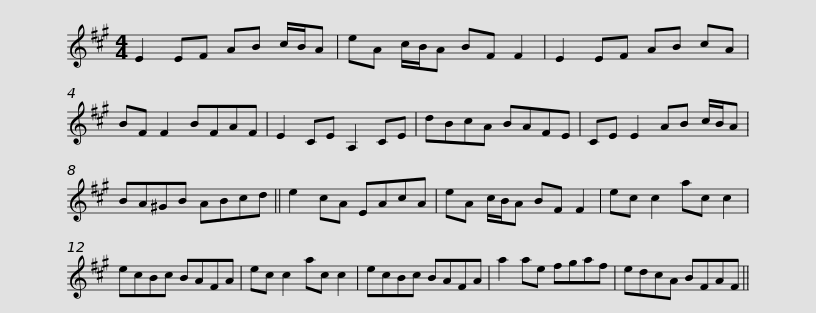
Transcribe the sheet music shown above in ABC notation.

X:1
L:1/8
M:4/4
I:linebreak $
K:A
V:1 treble
V:1
 E2 EF AB c/B/A | eA c/B/A BF F2 | E2 EF AB cA | BF F2 BFAF | E2 CE A,2 CE | %5
 dBcA BAFE |$ CE E2 AB c/B/A | BA^GB ABcd || e2 cA EAcA | eA c/B/A BF F2 | %10
 ec c2 ac c2 |$ ecBc BAFA | ec c2 ac c2 | ecBc BAFA | a2 ae fgaf | %15
 edcA BFAF || %16
